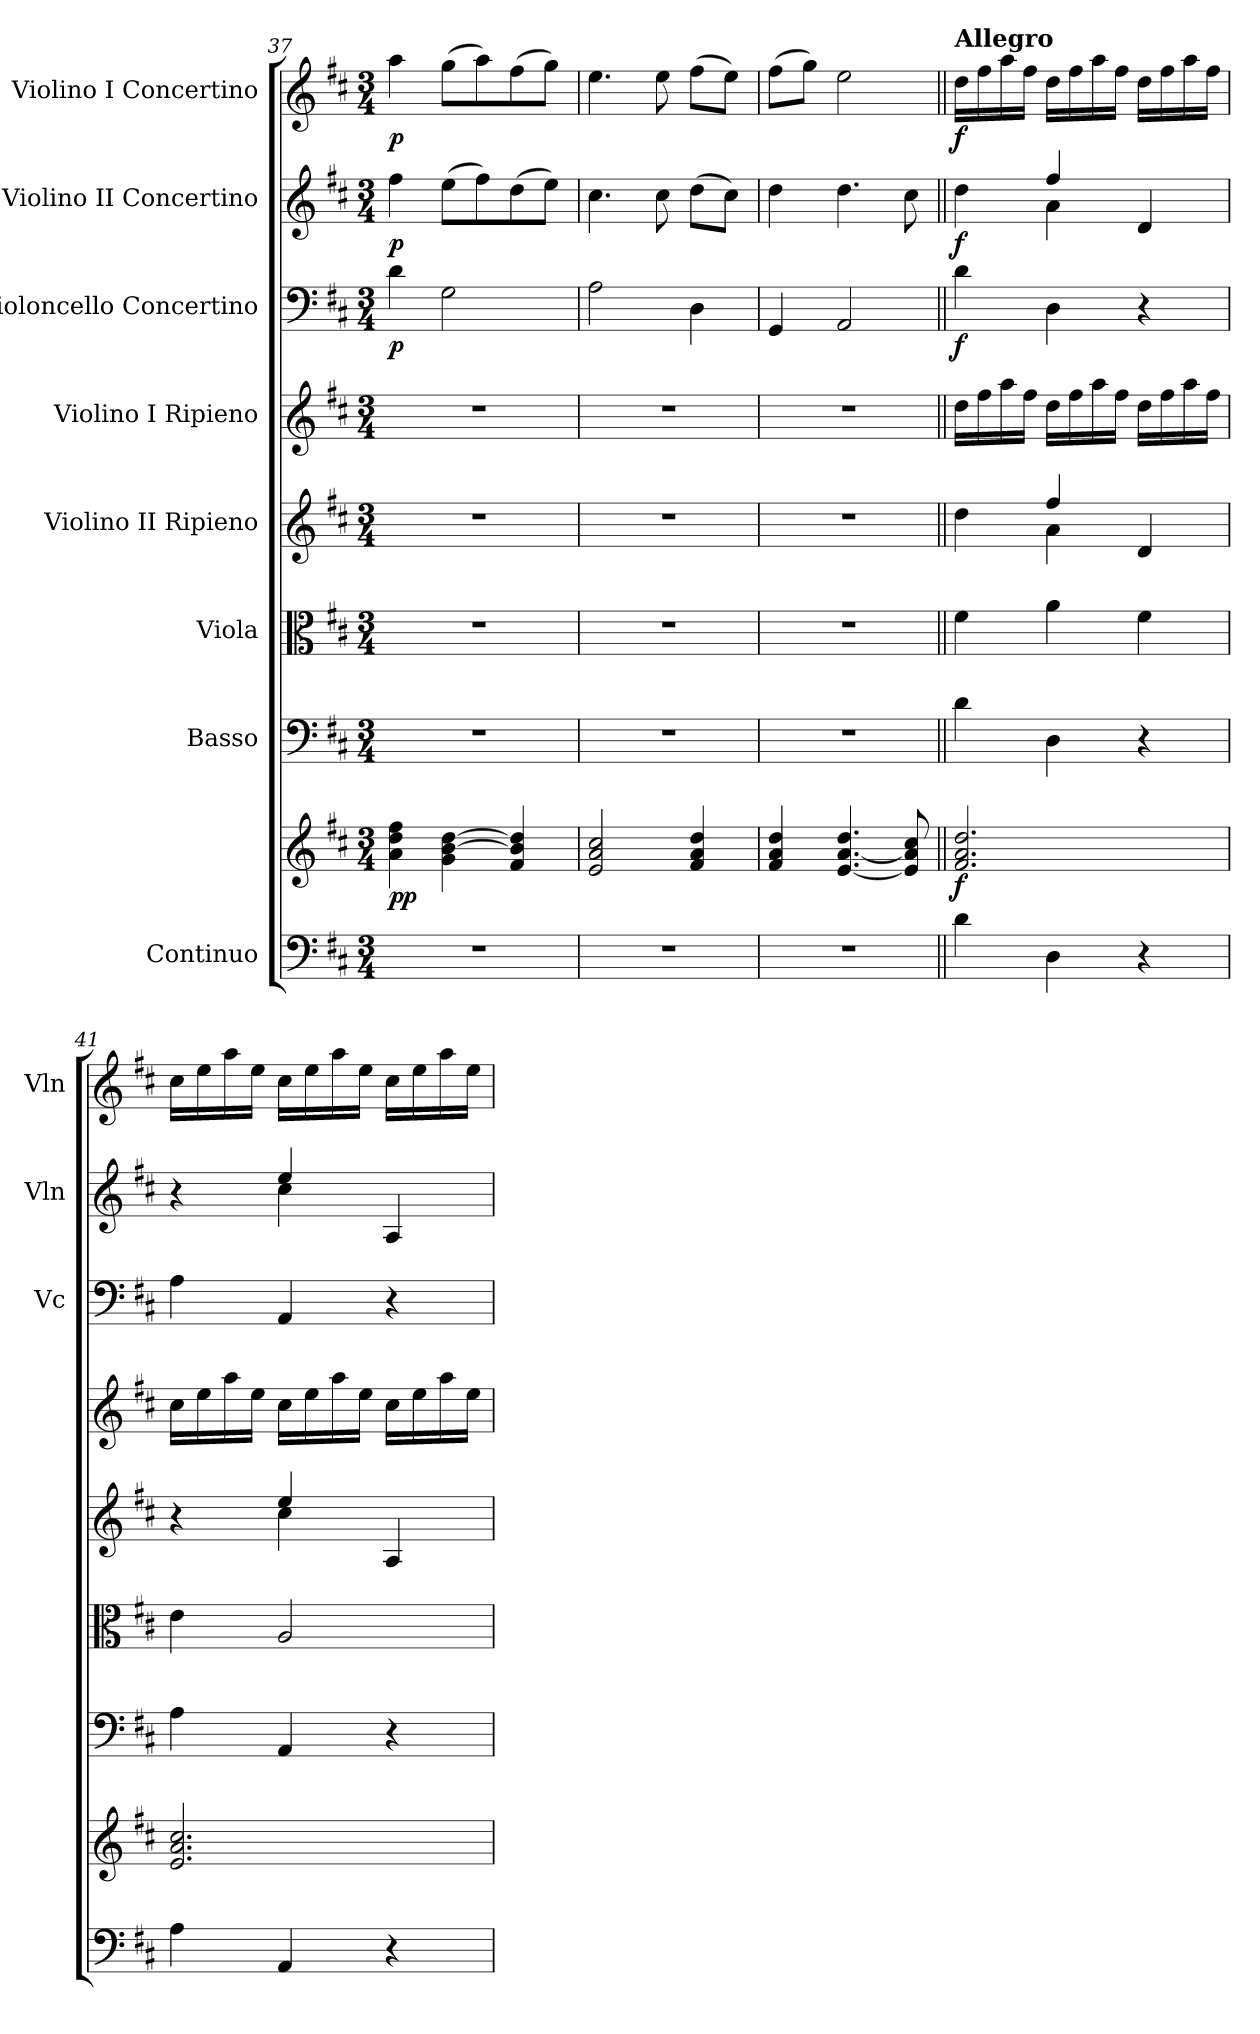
**kern	**kern	**dynam	**kern	**kern	**kern	**kern	**kern	**dynam	**kern	**dynam	**kern	**dynam
*part8	*part8	*part8	*part7	*part6	*part5	*part4	*part3	*part3	*part2	*part2	*part1	*part1
*staff9	*staff8	*staff8/9	*staff7	*staff6	*staff5	*staff4	*staff3	*staff3	*staff2	*staff2	*staff1	*staff1
*I"Continuo	*	*	*I"Basso	*I"Viola	*I"Violino II Ripieno	*I"Violino I Ripieno	*I"Violoncello Concertino	*	*I"Violino II Concertino	*	*I"Violino I Concertino	*
*	*	*	*	*	*	*	*I'Vc	*	*I'Vln	*	*I'Vln	*
*clefF4	*clefG2	*	*clefF4	*clefC3	*clefG2	*clefG2	*clefF4	*	*clefG2	*	*clefG2	*
*k[f#c#]	*k[f#c#]	*	*k[f#c#]	*k[f#c#]	*k[f#c#]	*k[f#c#]	*k[f#c#]	*	*k[f#c#]	*	*k[f#c#]	*
*M3/4	*M3/4	*	*M3/4	*M3/4	*M3/4	*M3/4	*M3/4	*	*M3/4	*	*M3/4	*
=37	=37	=37	=37	=37	=37	=37	=37	=37	=37	=37	=37	=37
!	!	!LO:DY:b	!	!	!	!	!	!	!	!	!	!
!	!	!LO:DY:n=1:b	!	!	!	!	!	!LO:DY:b	!	!LO:DY:b	!	!LO:DY:b
2.r	4a\ 4dd\ 4ff#\	p p	2.r	2.r	2.r	2.r	4d\	p	4ff#\	p	4aa\	p
.	4g\ [4b\ [4dd\	.	.	.	.	.	2G\	.	(>8ee\L	.	(>8gg\L	.
.	.	.	.	.	.	.	.	.	8ff#\)	.	8aa\)	.
.	4f#/ 4b/] 4dd/]	.	.	.	.	.	.	.	(>8dd\	.	(>8ff#\	.
.	.	.	.	.	.	.	.	.	8ee\J)	.	8gg\J)	.
!!LO:PB:g=z
=38	=38	=38	=38	=38	=38	=38	=38	=38	=38	=38	=38	=38
2.r	2e/ 2a/ 2cc#/	.	2.r	2.r	2.r	2.r	2A\	.	4.cc#\	.	4.ee\	.
.	.	.	.	.	.	.	.	.	8cc#\	.	8ee\	.
.	4f#/ 4a/ 4dd/	.	.	.	.	.	4D\	.	(>8dd\L	.	(>8ff#\L	.
.	.	.	.	.	.	.	.	.	8cc#\J)	.	8ee\J)	.
=39	=39	=39	=39	=39	=39	=39	=39	=39	=39	=39	=39	=39
2.r	4f#/ 4a/ 4dd/	.	2.r	2.r	2.r	2.r	4GG/	.	4dd\	.	(>8ff#\L	.
.	.	.	.	.	.	.	.	.	.	.	8gg\J)	.
.	[4.e/ [4.a/ 4.dd/	.	.	.	.	.	2AA/	.	4.dd\	.	2ee\	.
.	8e/] 8a/] 8cc#/	.	.	.	.	.	.	.	8cc#\	.	.	.
=40||	=40||	=40||	=40||	=40||	=40||	=40||	=40||	=40||	=40||	=40||	=40||	=40||
*	*	*	*	*	*^	*	*	*	*^	*	*	*
!	!	!	!	!	!	!	!	!	!	!	!	!	!LO:TX:a:B:t=Allegro	!
!	!	!LO:DY:b	!	!	!	!	!	!	!LO:DY:b	!	!	!LO:DY:b	!	!LO:DY:b
4d\	2.f#/ 2.a/ 2.dd/	f	4d\	4f#\	4ryy	4dd\	16dd\LL	4d\	f	4ryy	4dd\	f	16dd\LL	f
.	.	.	.	.	.	.	16ff#\	.	.	.	.	.	16ff#\	.
.	.	.	.	.	.	.	16aa\	.	.	.	.	.	16aa\	.
.	.	.	.	.	.	.	16ff#\JJ	.	.	.	.	.	16ff#\JJ	.
4D\	.	.	4D\	4a\	4ff#/	4a\	16dd\LL	4D\	.	4ff#/	4a\	.	16dd\LL	.
.	.	.	.	.	.	.	16ff#\	.	.	.	.	.	16ff#\	.
.	.	.	.	.	.	.	16aa\	.	.	.	.	.	16aa\	.
.	.	.	.	.	.	.	16ff#\JJ	.	.	.	.	.	16ff#\JJ	.
4r	.	.	4r	4f#\	4d/	4ryy	16dd\LL	4r	.	4d/	4ryy	.	16dd\LL	.
.	.	.	.	.	.	.	16ff#\	.	.	.	.	.	16ff#\	.
.	.	.	.	.	.	.	16aa\	.	.	.	.	.	16aa\	.
.	.	.	.	.	.	.	16ff#\JJ	.	.	.	.	.	16ff#\JJ	.
=41	=41	=41	=41	=41	=41	=41	=41	=41	=41	=41	=41	=41	=41	=41
4A\	2.e/ 2.a/ 2.cc#/	.	4A\	4e\	4r	4ryy	16cc#\LL	4A\	.	4r	4ryy	.	16cc#\LL	.
.	.	.	.	.	.	.	16ee\	.	.	.	.	.	16ee\	.
.	.	.	.	.	.	.	16aa\	.	.	.	.	.	16aa\	.
.	.	.	.	.	.	.	16ee\JJ	.	.	.	.	.	16ee\JJ	.
4AA/	.	.	4AA/	2A/	4ee/	4cc#\	16cc#\LL	4AA/	.	4ee/	4cc#\	.	16cc#\LL	.
.	.	.	.	.	.	.	16ee\	.	.	.	.	.	16ee\	.
.	.	.	.	.	.	.	16aa\	.	.	.	.	.	16aa\	.
.	.	.	.	.	.	.	16ee\JJ	.	.	.	.	.	16ee\JJ	.
4r	.	.	4r	.	4A/	4ryy	16cc#\LL	4r	.	4A/	4ryy	.	16cc#\LL	.
.	.	.	.	.	.	.	16ee\	.	.	.	.	.	16ee\	.
.	.	.	.	.	.	.	16aa\	.	.	.	.	.	16aa\	.
.	.	.	.	.	.	.	16ee\JJ	.	.	.	.	.	16ee\JJ	.
*	*	*	*	*	*v	*v	*	*	*	*v	*v	*	*	*
=	=	=	=	=	=	=	=	=	=	=	=	=
*-	*-	*-	*-	*-	*-	*-	*-	*-	*-	*-	*-	*-
